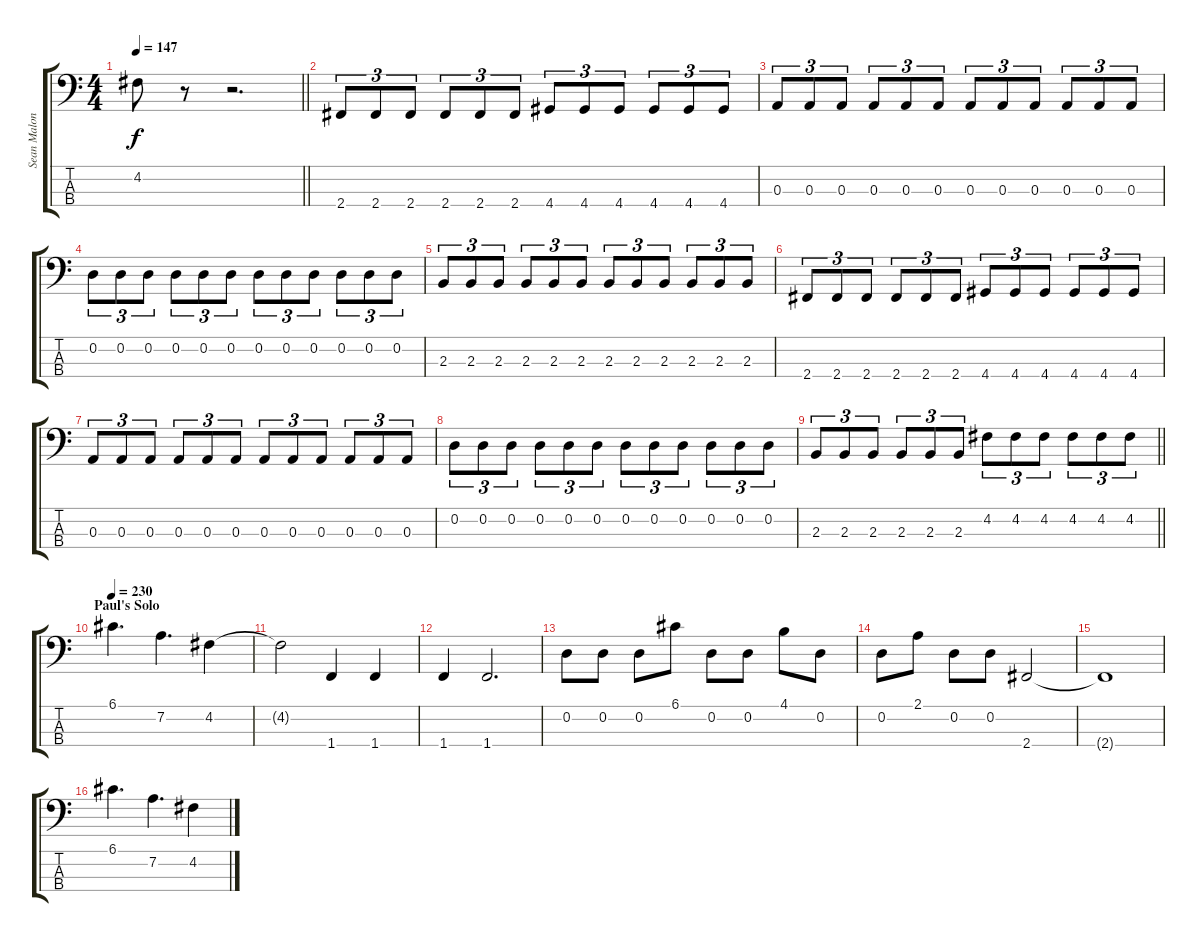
\track ("Sean Malone" "Sean Malon") {instrument fretlessbass}
\staff {score tabs}
\tuning (G2 D2 A1 E1) {hide}
\ts (4 4)
\tempo 147
\clef f4
\barLineRight lightlight
\ks c
4.2.8{dy f} r.8 r.2{d} |
2.4.8{tu (3 2)} 2.4.8{tu (3 2)} 2.4.8{tu (3 2)} 2.4.8{tu (3 2)} 2.4.8{tu (3 2)} 2.4.8{tu (3 2)} 4.4.8{tu (3 2)} 4.4.8{tu (3 2)} 4.4.8{tu (3 2)} 4.4.8{tu (3 2)} 4.4.8{tu (3 2)} 4.4.8{tu (3 2)} |
0.3.8{tu (3 2)} 0.3.8{tu (3 2)} 0.3.8{tu (3 2)} 0.3.8{tu (3 2)} 0.3.8{tu (3 2)} 0.3.8{tu (3 2)} 0.3.8{tu (3 2)} 0.3.8{tu (3 2)} 0.3.8{tu (3 2)} 0.3.8{tu (3 2)} 0.3.8{tu (3 2)} 0.3.8{tu (3 2)} |
0.2.8{tu (3 2)} 0.2.8{tu (3 2)} 0.2.8{tu (3 2)} 0.2.8{tu (3 2)} 0.2.8{tu (3 2)} 0.2.8{tu (3 2)} 0.2.8{tu (3 2)} 0.2.8{tu (3 2)} 0.2.8{tu (3 2)} 0.2.8{tu (3 2)} 0.2.8{tu (3 2)} 0.2.8{tu (3 2)} |
2.3.8{tu (3 2)} 2.3.8{tu (3 2)} 2.3.8{tu (3 2)} 2.3.8{tu (3 2)} 2.3.8{tu (3 2)} 2.3.8{tu (3 2)} 2.3.8{tu (3 2)} 2.3.8{tu (3 2)} 2.3.8{tu (3 2)} 2.3.8{tu (3 2)} 2.3.8{tu (3 2)} 2.3.8{tu (3 2)} |
2.4.8{tu (3 2)} 2.4.8{tu (3 2)} 2.4.8{tu (3 2)} 2.4.8{tu (3 2)} 2.4.8{tu (3 2)} 2.4.8{tu (3 2)} 4.4.8{tu (3 2)} 4.4.8{tu (3 2)} 4.4.8{tu (3 2)} 4.4.8{tu (3 2)} 4.4.8{tu (3 2)} 4.4.8{tu (3 2)} |
0.3.8{tu (3 2)} 0.3.8{tu (3 2)} 0.3.8{tu (3 2)} 0.3.8{tu (3 2)} 0.3.8{tu (3 2)} 0.3.8{tu (3 2)} 0.3.8{tu (3 2)} 0.3.8{tu (3 2)} 0.3.8{tu (3 2)} 0.3.8{tu (3 2)} 0.3.8{tu (3 2)} 0.3.8{tu (3 2)} |
0.2.8{tu (3 2)} 0.2.8{tu (3 2)} 0.2.8{tu (3 2)} 0.2.8{tu (3 2)} 0.2.8{tu (3 2)} 0.2.8{tu (3 2)} 0.2.8{tu (3 2)} 0.2.8{tu (3 2)} 0.2.8{tu (3 2)} 0.2.8{tu (3 2)} 0.2.8{tu (3 2)} 0.2.8{tu (3 2)} |
\barLineRight lightlight
2.3.8{tu (3 2)} 2.3.8{tu (3 2)} 2.3.8{tu (3 2)} 2.3.8{tu (3 2)} 2.3.8{tu (3 2)} 2.3.8{tu (3 2)} 4.2.8{tu (3 2)} 4.2.8{tu (3 2)} 4.2.8{tu (3 2)} 4.2.8{tu (3 2)} 4.2.8{tu (3 2)} 4.2.8{tu (3 2)} |
\section ("" "Paul's Solo")
\tempo 230
6.1.4{d} 7.2.4{d} 4.2.4 |
4.2{t}.2 1.4.4 1.4.4 |
1.4.4 1.4.2{d} |
0.2.8 0.2.8 0.2.8 6.1.8 0.2.8 0.2.8 4.1.8 0.2.8 |
0.2.8 2.1.8 0.2.8 0.2.8 2.4.2 |
2.4{t}.1 |
6.1.4{d} 7.2.4{d} 4.2.4
